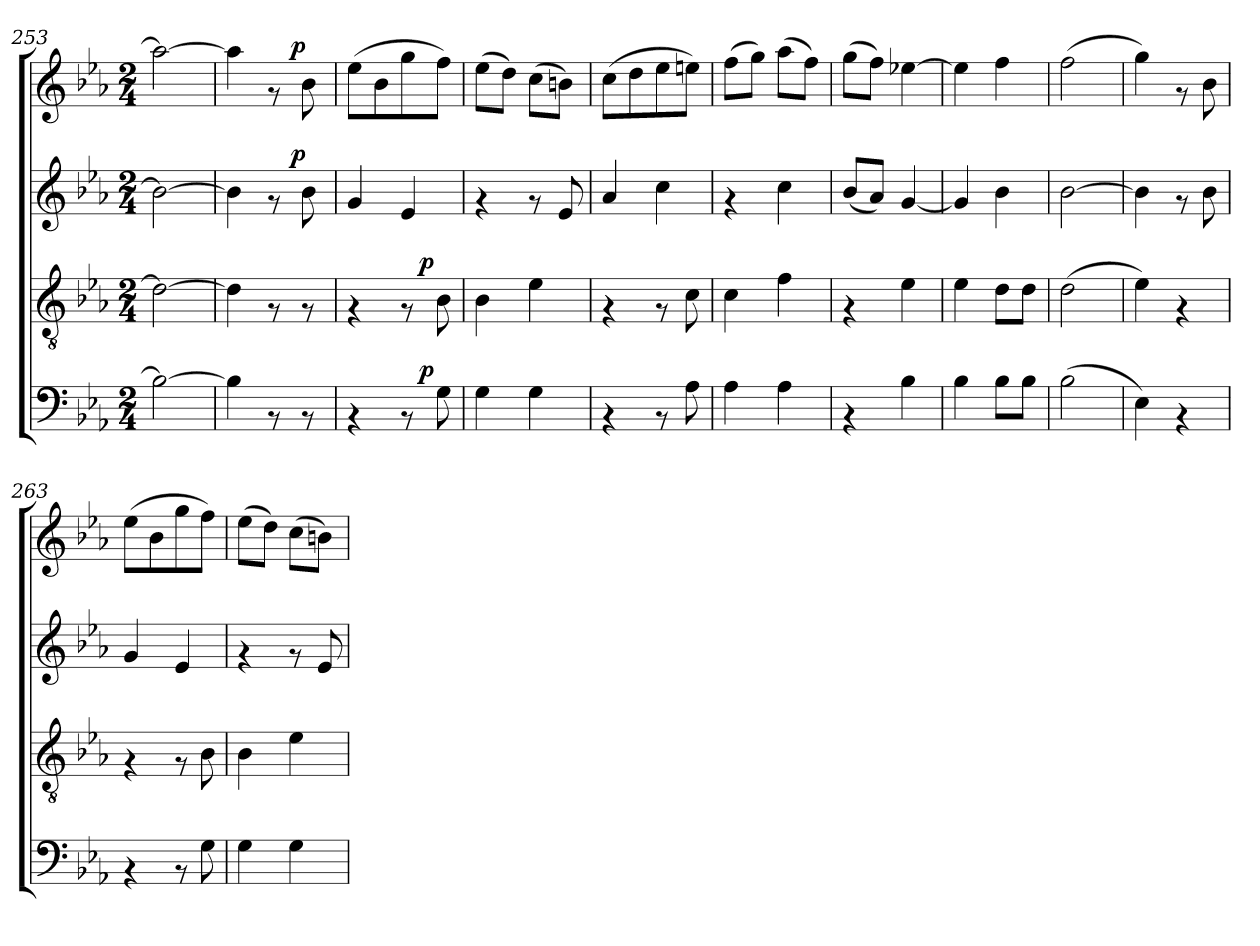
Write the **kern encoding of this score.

**kern	**dynam	**kern	**dynam	**kern	**dynam	**kern	**dynam
*part4	*part4	*part3	*part3	*part2	*part2	*part1	*part1
*staff4	*staff4	*staff3	*staff3	*staff2	*staff2	*staff1	*staff1
*clefF4	*	*clefGv2	*	*clefG2	*	*clefG2	*
*k[b-e-a-]	*	*k[b-e-a-]	*	*k[b-e-a-]	*	*k[b-e-a-]	*
*E-:	*	*E-:	*	*E-:	*	*E-:	*
*M2/4	*	*M2/4	*	*M2/4	*	*M2/4	*
=253	=253	=253	=253	=253	=253	=253	=253
2B-\_	.	2d\_	.	2b-\_	.	2aa-\_	.
=254	=254	=254	=254	=254	=254	=254	=254
*	*	*	*	*^	*	*^	*
4B-\]	.	4d\]	.	4b-\]	4ryy	.	4aa-\]	4ryy	.
8rAA	.	8rF	.	8rf	16.ryy	.	8rf	16.ryy	.
!	!	!	!	!	!	!LO:DY:a	!	!	!LO:DY:a
.	.	.	.	.	8ryy	p	.	8ryy	p
8rAA	.	8rF	.	8b-\	.	.	8b-\	.	.
.	.	.	.	.	32ryy	.	.	32ryy	.
*	*	*	*	*v	*v	*	*	*	*
*	*	*	*	*	*	*v	*v	*
!!LO:PB:g=z
=255	=255	=255	=255	=255	=255	=255	=255
*^	*	*^	*	*	*	*	*
4rAA	4ryy	.	4rF	4ryy	.	4g/	.	(>8ee-\L	.
.	.	.	.	.	.	.	.	8b-\	.
8rAA	16ryy	.	8rF	16ryy	.	4e-/	.	8gg\	.
!	!	!LO:DY:a	!	!	!LO:DY:a	!	!	!	!
.	8.ryy	p	.	8.ryy	p	.	.	.	.
8G\	.	.	8B-\	.	.	.	.	8ff\J)	.
*v	*v	*	*	*	*	*	*	*	*
*	*	*v	*v	*	*	*	*	*
=256	=256	=256	=256	=256	=256	=256	=256
4G\	.	4B-\	.	4rf	.	(>8ee-\L	.
.	.	.	.	.	.	8dd\J)	.
4G\	.	4e-\	.	8rf	.	(>8cc\L	.
.	.	.	.	8e-/	.	8bn\J)	.
=257	=257	=257	=257	=257	=257	=257	=257
4rAA	.	4rF	.	4a-/	.	(>8cc\L	.
.	.	.	.	.	.	8dd\	.
8rAA	.	8rF	.	4cc\	.	8ee-\	.
8A-\	.	8c\	.	.	.	8een\J)	.
=258	=258	=258	=258	=258	=258	=258	=258
4A-\	.	4c\	.	4rf	.	(>8ff\L	.
.	.	.	.	.	.	8gg\J)	.
4A-\	.	4f\	.	4cc\	.	(>8aa-\L	.
.	.	.	.	.	.	8ff\J)	.
=259	=259	=259	=259	=259	=259	=259	=259
4rAA	.	4rF	.	(<8b-/L	.	(>8gg\L	.
.	.	.	.	8a-/J)	.	8ff\J)	.
4B-\	.	4e-\	.	[<4g/	.	[>4ee-X\	.
=260	=260	=260	=260	=260	=260	=260	=260
4B-\	.	4e-\	.	4g/]	.	4ee-\]	.
8B-\L	.	8d\L	.	4b-\	.	4ff\	.
8B-\J	.	8d\J	.	.	.	.	.
!!LO:LB:g=z
=261	=261	=261	=261	=261	=261	=261	=261
(>2B-\	.	(>2d\	.	[>2b-\	.	(>2ff\	.
=262	=262	=262	=262	=262	=262	=262	=262
4E-\)	.	4e-\)	.	4b-\]	.	4gg\)	.
4rAA	.	4rF	.	8rf	.	8rf	.
.	.	.	.	8b-\	.	8b-\	.
=263	=263	=263	=263	=263	=263	=263	=263
4rAA	.	4rF	.	4g/	.	(>8ee-\L	.
.	.	.	.	.	.	8b-\	.
8rAA	.	8rF	.	4e-/	.	8gg\	.
8G\	.	8B-\	.	.	.	8ff\J)	.
=264	=264	=264	=264	=264	=264	=264	=264
4G\	.	4B-\	.	4rf	.	(>8ee-\L	.
.	.	.	.	.	.	8dd\J)	.
4G\	.	4e-\	.	8rf	.	(>8cc\L	.
.	.	.	.	8e-/	.	8bn\J)	.
=	=	=	=	=	=	=	=
*-	*-	*-	*-	*-	*-	*-	*-
